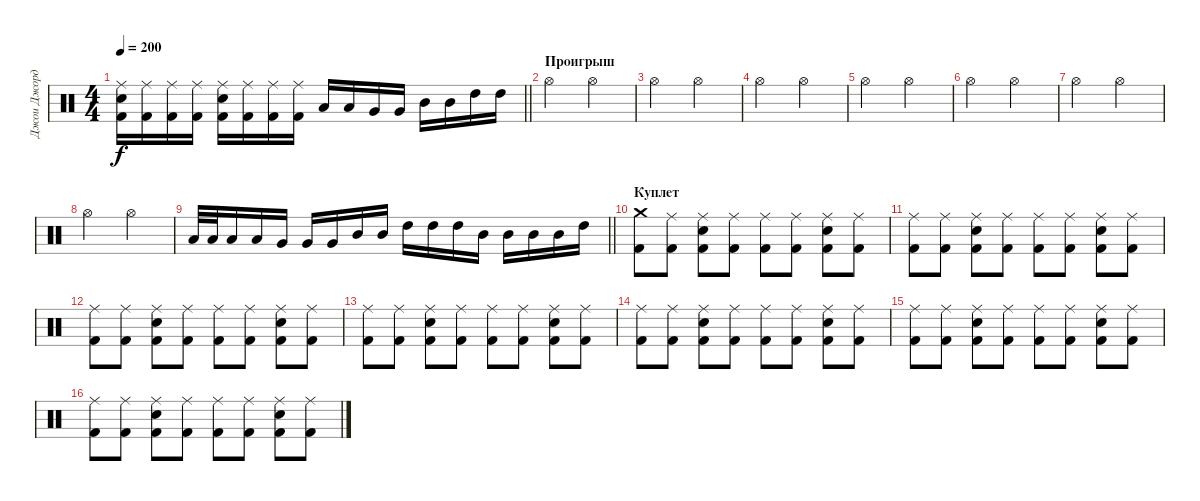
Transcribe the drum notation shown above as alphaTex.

\track ("Джои Джордисон" "Джои Джорд") {instrument percussion}
\staff {score}
\articulation defaults
\ts (4 4)
\tempo 200
\clef neutral
\barLineRight lightlight
\ks c
("Ride (middle)" "Electric Snare (hit)" "Kick (hit) 2").16{dy f} ("Ride (middle)" "Kick (hit) 2").16 ("Ride (middle)" "Kick (hit) 2").16 ("Ride (middle)" "Kick (hit) 2").16 ("Ride (middle)" "Electric Snare (hit)" "Kick (hit) 2").16 ("Ride (middle)" "Kick (hit) 2").16 ("Ride (middle)" "Kick (hit) 2").16 ("Ride (middle)" "Kick (hit) 2").16 "Low Floor Tom (hit)".16 "Low Floor Tom (hit)".16 "Very Low Tom (hit)".16 "Very Low Tom (hit)".16 "Mid Tom (hit)".16 "Mid Tom (hit)".16 "High Tom (hit)".16 "High Tom (hit)".16 |
\section ("" "Проигрыш")
"Hi-Hat (open)".2 "Hi-Hat (open)".2 |
"Hi-Hat (open)".2 "Hi-Hat (open)".2 |
"Hi-Hat (open)".2 "Hi-Hat (open)".2 |
"Hi-Hat (open)".2 "Hi-Hat (open)".2 |
"Hi-Hat (open)".2 "Hi-Hat (open)".2 |
"Hi-Hat (open)".2 "Hi-Hat (open)".2 |
"Hi-Hat (open)".2 "Hi-Hat (open)".2 |
\barLineRight lightlight "Low Floor Tom (hit)".32 "Low Floor Tom (hit)".32 "Low Floor Tom (hit)".16 "Low Floor Tom (hit)".16 "Very Low Tom (hit)".16 "Very Low Tom (hit)".16 "Very Low Tom (hit)".16 "Mid Tom (hit)".16 "Mid Tom (hit)".16 "High Tom (hit)".16 "High Tom (hit)".16 "High Tom (hit)".16 "Mid Tom (hit)".16 "Mid Tom (hit)".16 "Mid Tom (hit)".16 "Mid Tom (hit)".16 "High Tom (hit)".16
|
\section ("" "Куплет")
("Crash medium (hit)" "Kick (hit) 2").8 ("Ride (middle)" "Kick (hit) 2").8 ("Ride (middle)" "Electric Snare (hit)" "Kick (hit) 2").8 ("Ride (middle)" "Kick (hit) 2").8 ("Ride (middle)" "Kick (hit) 2").8 ("Ride (middle)" "Kick (hit) 2").8 ("Ride (middle)" "Electric Snare (hit)" "Kick (hit) 2").8 ("Ride (middle)" "Kick (hit) 2").8 |
("Ride (middle)" "Kick (hit) 2").8 ("Ride (middle)" "Kick (hit) 2").8 ("Ride (middle)" "Electric Snare (hit)" "Kick (hit) 2").8 ("Ride (middle)" "Kick (hit) 2").8 ("Ride (middle)" "Kick (hit) 2").8 ("Ride (middle)" "Kick (hit) 2").8 ("Ride (middle)" "Electric Snare (hit)" "Kick (hit) 2").8 ("Ride (middle)" "Kick (hit) 2").8 |
("Ride (middle)" "Kick (hit) 2").8 ("Ride (middle)" "Kick (hit) 2").8 ("Ride (middle)" "Electric Snare (hit)" "Kick (hit) 2").8 ("Ride (middle)" "Kick (hit) 2").8 ("Ride (middle)" "Kick (hit) 2").8 ("Ride (middle)" "Kick (hit) 2").8 ("Ride (middle)" "Electric Snare (hit)" "Kick (hit) 2").8 ("Ride (middle)" "Kick (hit) 2").8 |
("Ride (middle)" "Kick (hit) 2").8 ("Ride (middle)" "Kick (hit) 2").8 ("Ride (middle)" "Electric Snare (hit)" "Kick (hit) 2").8 ("Ride (middle)" "Kick (hit) 2").8 ("Ride (middle)" "Kick (hit) 2").8 ("Ride (middle)" "Kick (hit) 2").8 ("Ride (middle)" "Electric Snare (hit)" "Kick (hit) 2").8 ("Ride (middle)" "Kick (hit) 2").8 |
("Ride (middle)" "Kick (hit) 2").8 ("Ride (middle)" "Kick (hit) 2").8 ("Ride (middle)" "Electric Snare (hit)" "Kick (hit) 2").8 ("Ride (middle)" "Kick (hit) 2").8 ("Ride (middle)" "Kick (hit) 2").8 ("Ride (middle)" "Kick (hit) 2").8 ("Ride (middle)" "Electric Snare (hit)" "Kick (hit) 2").8 ("Ride (middle)" "Kick (hit) 2").8 |
("Ride (middle)" "Kick (hit) 2").8 ("Ride (middle)" "Kick (hit) 2").8 ("Ride (middle)" "Electric Snare (hit)" "Kick (hit) 2").8 ("Ride (middle)" "Kick (hit) 2").8 ("Ride (middle)" "Kick (hit) 2").8 ("Ride (middle)" "Kick (hit) 2").8 ("Ride (middle)" "Electric Snare (hit)" "Kick (hit) 2").8 ("Ride (middle)" "Kick (hit) 2").8 |
("Ride (middle)" "Kick (hit) 2").8 ("Ride (middle)" "Kick (hit) 2").8 ("Ride (middle)" "Electric Snare (hit)" "Kick (hit) 2").8 ("Ride (middle)" "Kick (hit) 2").8 ("Ride (middle)" "Kick (hit) 2").8 ("Ride (middle)" "Kick (hit) 2").8 ("Ride (middle)" "Electric Snare (hit)" "Kick (hit) 2").8 ("Ride (middle)" "Kick (hit) 2").8
